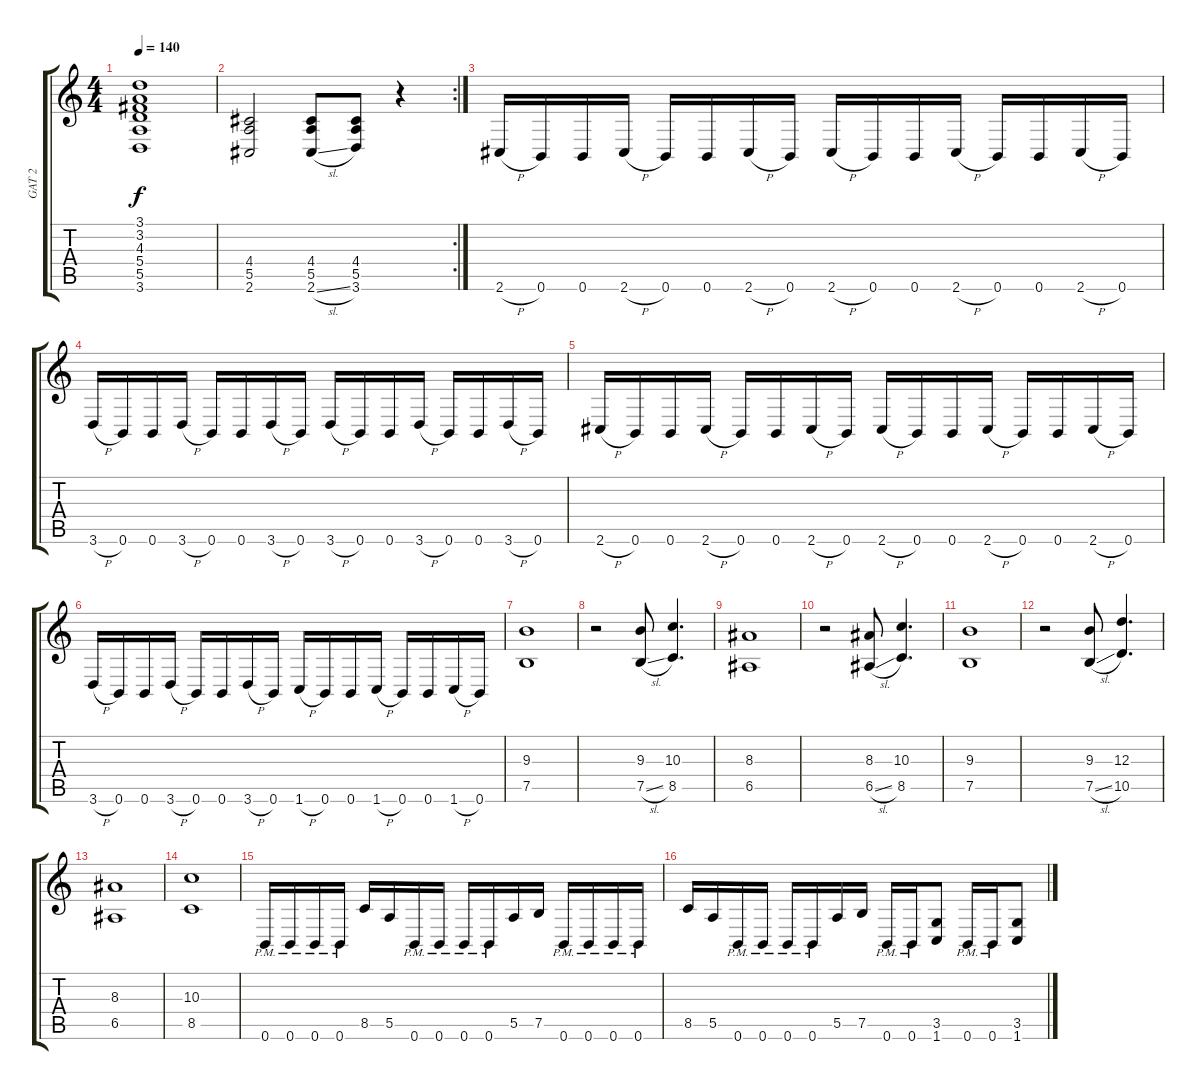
\track ("GAT 2" "GAT 2") {instrument distortionguitar}
\staff {score tabs}
\tuning (B3 Gb3 D3 A2 E2 B1) {hide}
\ts (4 4)
\tempo 140
\clef g2
\ks c
(3.1 3.2 4.3 5.4 5.5 3.6).1{dy f} |
\rc 2
(4.4 5.5 2.6).2 (4.4 5.5 2.6{sl}).8 (4.4 5.5 3.6).8 r.4 |
2.6{h}.16 0.6.16 0.6.16 2.6{h}.16 0.6.16 0.6.16 2.6{h}.16 0.6.16 2.6{h}.16 0.6.16 0.6.16 2.6{h}.16 0.6.16 0.6.16 2.6{h}.16 0.6.16 |
3.6{h}.16 0.6.16 0.6.16 3.6{h}.16 0.6.16 0.6.16 3.6{h}.16 0.6.16 3.6{h}.16 0.6.16 0.6.16 3.6{h}.16 0.6.16 0.6.16 3.6{h}.16 0.6.16 |
2.6{h}.16 0.6.16 0.6.16 2.6{h}.16 0.6.16 0.6.16 2.6{h}.16 0.6.16 2.6{h}.16 0.6.16 0.6.16 2.6{h}.16 0.6.16 0.6.16 2.6{h}.16 0.6.16 |
3.6{h}.16 0.6.16 0.6.16 3.6{h}.16 0.6.16 0.6.16 3.6{h}.16 0.6.16 1.6{h}.16 0.6.16 0.6.16 1.6{h}.16 0.6.16 0.6.16 1.6{h}.16 0.6.16 |
(9.3 7.5).1 |
r.2 (9.3 7.5{sl}).8 (10.3 8.5).4{d} |
(8.3 6.5).1 |
r.2 (8.3 6.5{sl}).8 (10.3 8.5).4{d} |
(9.3 7.5).1 |
r.2 (9.3 7.5{sl}).8 (12.3 10.5).4{d} |
(8.3 6.5).1 |
(10.3 8.5).1 |
0.6{pm}.16 0.6{pm}.16 0.6{pm}.16 0.6{pm}.16 8.5.16 5.5.16 0.6{pm}.16 0.6{pm}.16 0.6{pm}.16 0.6{pm}.16 5.5.16 7.5.16 0.6{pm}.16 0.6{pm}.16 0.6{pm}.16 0.6{pm}.16 |
8.5.16 5.5.16 0.6{pm}.16 0.6{pm}.16 0.6{pm}.16 0.6{pm}.16 5.5.16 7.5.16 0.6{pm}.16 0.6{pm}.16 (3.5 1.6).8 0.6{pm}.16 0.6{pm}.16 (3.5 1.6).8
